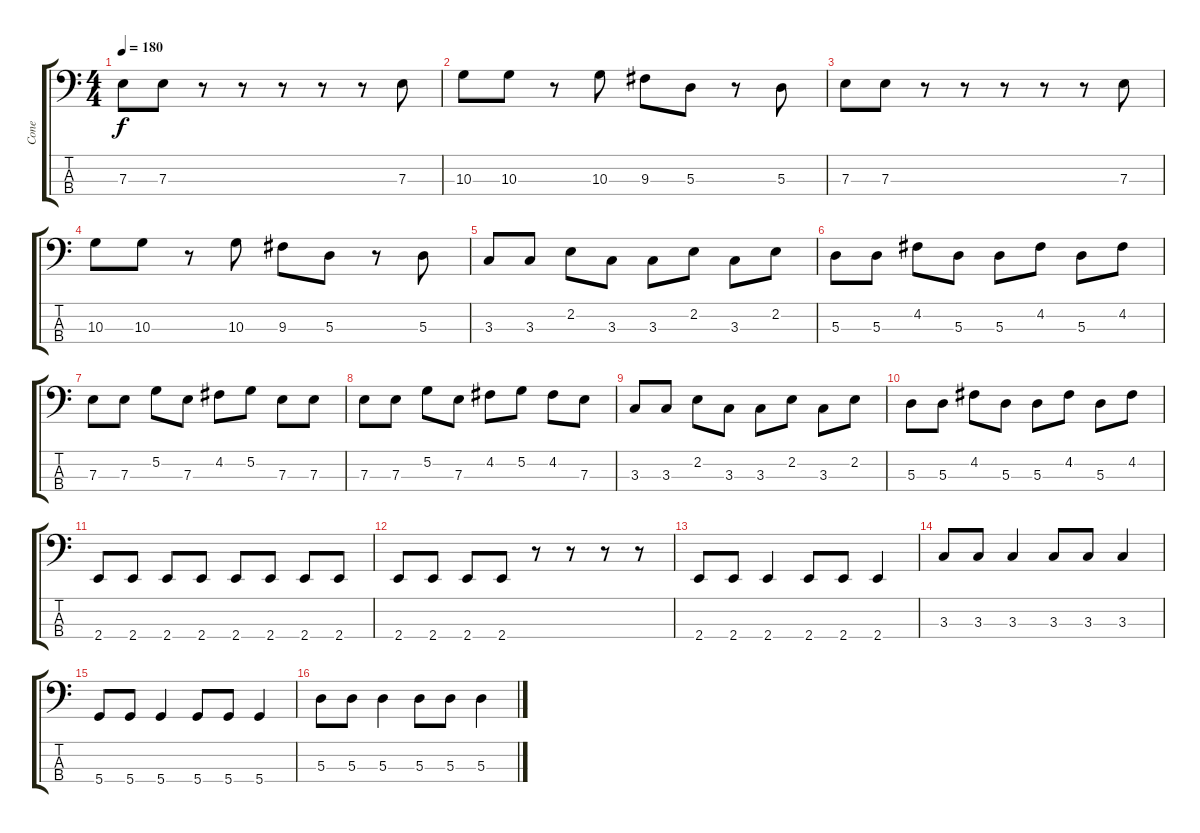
\track ("Cone" "Cone") {instrument electricbassfinger}
\staff {score tabs}
\tuning (G2 D2 A1 D1) {hide}
\ts (4 4)
\tempo 180
\clef f4
\ks c
7.3.8{dy f} 7.3.8 r.8 r.8 r.8 r.8 r.8 7.3.8 |
10.3.8 10.3.8 r.8 10.3.8 9.3.8 5.3.8 r.8 5.3.8 |
7.3.8 7.3.8 r.8 r.8 r.8 r.8 r.8 7.3.8 |
10.3.8 10.3.8 r.8 10.3.8 9.3.8 5.3.8 r.8 5.3.8 |
3.3.8 3.3.8 2.2.8 3.3.8 3.3.8 2.2.8 3.3.8 2.2.8 |
5.3.8 5.3.8 4.2.8 5.3.8 5.3.8 4.2.8 5.3.8 4.2.8 |
7.3.8 7.3.8 5.2.8 7.3.8 4.2.8 5.2.8 7.3.8 7.3.8 |
7.3.8 7.3.8 5.2.8 7.3.8 4.2.8 5.2.8 4.2.8 7.3.8 |
3.3.8 3.3.8 2.2.8 3.3.8 3.3.8 2.2.8 3.3.8 2.2.8 |
5.3.8 5.3.8 4.2.8 5.3.8 5.3.8 4.2.8 5.3.8 4.2.8 |
2.4.8 2.4.8 2.4.8 2.4.8 2.4.8 2.4.8 2.4.8 2.4.8 |
2.4.8 2.4.8 2.4.8 2.4.8 r.8 r.8 r.8 r.8 |
2.4.8 2.4.8 2.4.4 2.4.8 2.4.8 2.4.4 |
3.3.8 3.3.8 3.3.4 3.3.8 3.3.8 3.3.4 |
5.4.8 5.4.8 5.4.4 5.4.8 5.4.8 5.4.4 |
5.3.8 5.3.8 5.3.4 5.3.8 5.3.8 5.3.4
